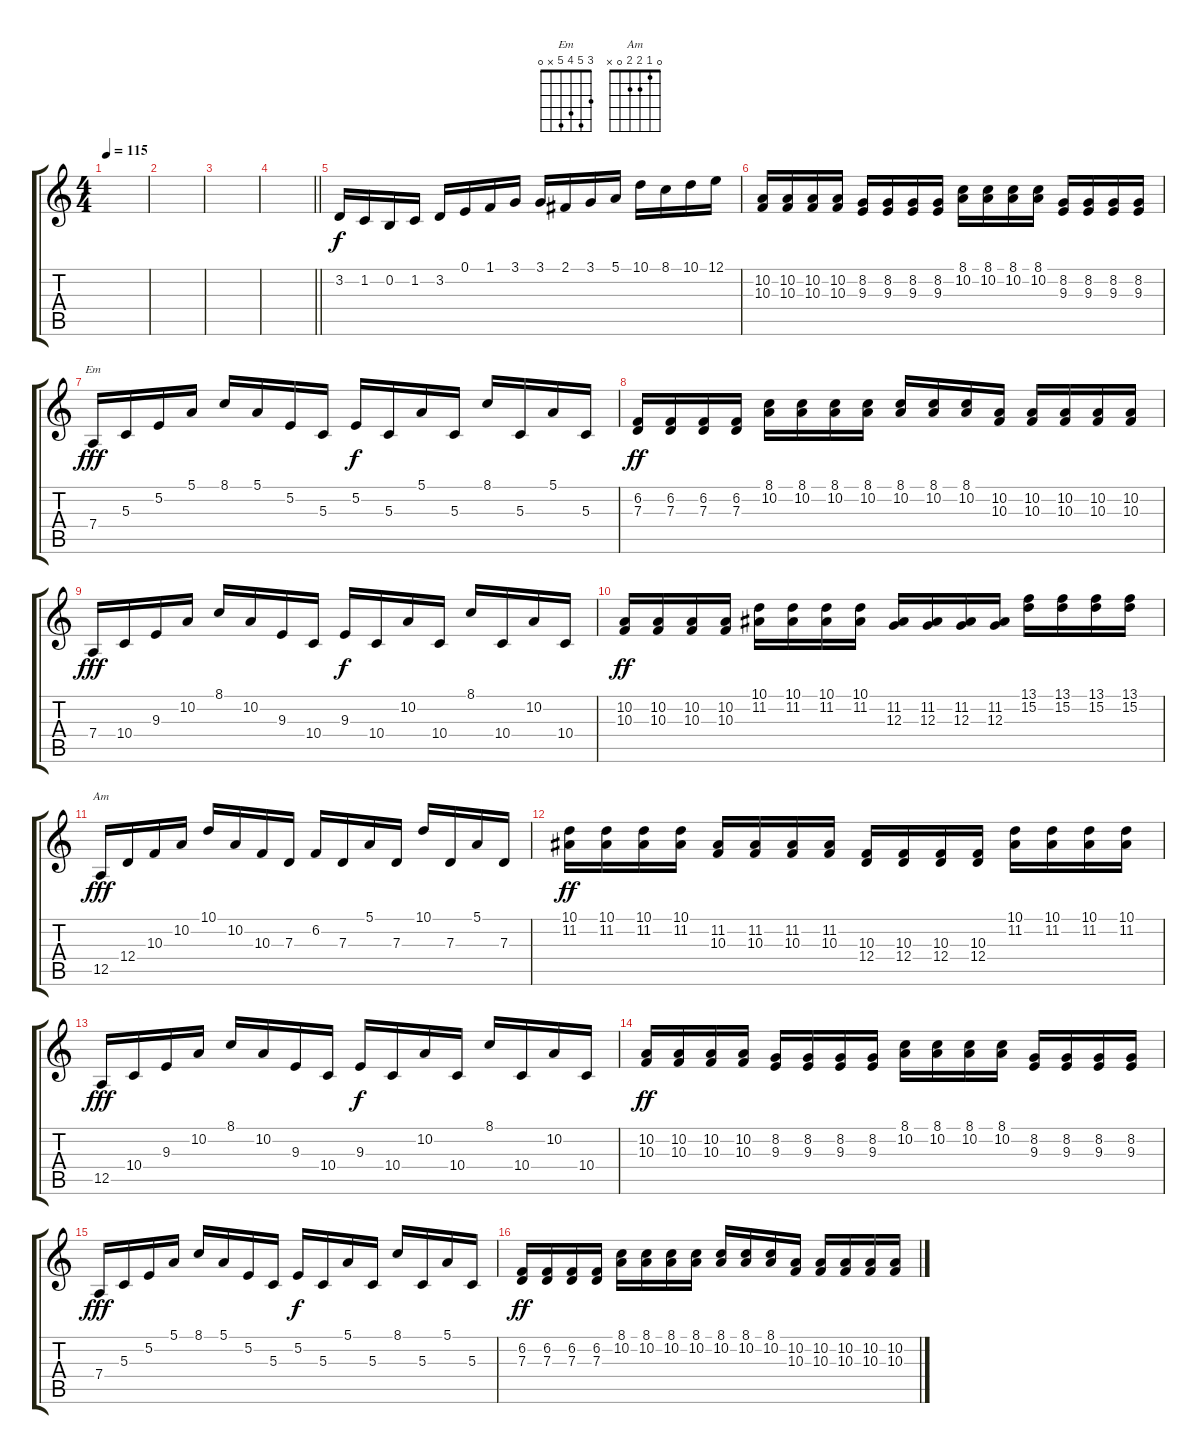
\track "" {instrument acousticgrandpiano}
\staff {score tabs}
\tuning (E4 B3 G3 D3 A2 E2) {hide}
\chord ("Em" 3 5 4 5 x 0)
\chord ("Am" 0 1 2 2 0 x)
\ts (4 4)
\tempo 115
\clef g2
\ks c
|
|
|
\barLineRight lightlight
|
\section ("" "")
3.2.16 1.2.16 0.2.16 1.2.16 3.2.16 0.1.16 1.1.16 3.1.16 3.1.16 2.1.16 3.1.16 5.1.16 10.1.16 8.1.16 10.1.16 12.1.16 |
(10.2 10.3).16 (10.2 10.3).16 (10.2 10.3).16 (10.2 10.3).16 (8.2 9.3).16 (8.2 9.3).16 (8.2 9.3).16 (8.2 9.3).16 (8.1 10.2).16 (8.1 10.2).16 (8.1 10.2).16 (8.1 10.2).16 (8.2 9.3).16 (8.2 9.3).16 (8.2 9.3).16 (8.2 9.3).16 |
7.4.16{ch "Em" dy fff} 5.3.16 5.2.16 5.1.16 8.1.16 5.1.16 5.2.16 5.3.16 5.2.16{dy f} 5.3.16 5.1.16 5.3.16 8.1.16 5.3.16 5.1.16 5.3.16 |
(6.2 7.3).16{dy ff} (6.2 7.3).16 (6.2 7.3).16 (6.2 7.3).16 (8.1 10.2).16 (8.1 10.2).16 (8.1 10.2).16 (8.1 10.2).16 (8.1 10.2).16 (8.1 10.2).16 (8.1 10.2).16 (10.2 10.3).16 (10.2 10.3).16 (10.2 10.3).16 (10.2 10.3).16 (10.2 10.3).16 |
7.4.16{dy fff} 10.4.16 9.3.16 10.2.16 8.1.16 10.2.16 9.3.16 10.4.16 9.3.16{dy f} 10.4.16 10.2.16 10.4.16 8.1.16 10.4.16 10.2.16 10.4.16 |
(10.2 10.3).16{dy ff} (10.2 10.3).16 (10.2 10.3).16 (10.2 10.3).16 (10.1 11.2).16 (10.1 11.2).16 (10.1 11.2).16 (10.1 11.2).16 (11.2 12.3).16 (11.2 12.3).16 (11.2 12.3).16 (11.2 12.3).16 (13.1 15.2).16 (13.1 15.2).16 (13.1 15.2).16 (13.1 15.2).16 |
12.5.16{ch "Am" dy fff} 12.4.16 10.3.16 10.2.16 10.1.16 10.2.16 10.3.16 7.3.16 6.2.16 7.3.16 5.1.16 7.3.16 10.1.16 7.3.16 5.1.16 7.3.16 |
(10.1 11.2).16{dy ff} (10.1 11.2).16 (10.1 11.2).16 (10.1 11.2).16 (11.2 10.3).16 (11.2 10.3).16 (11.2 10.3).16 (11.2 10.3).16 (10.3 12.4).16 (10.3 12.4).16 (10.3 12.4).16 (10.3 12.4).16 (10.1 11.2).16 (10.1 11.2).16 (10.1 11.2).16 (10.1 11.2).16 |
12.5.16{dy fff} 10.4.16 9.3.16 10.2.16 8.1.16 10.2.16 9.3.16 10.4.16 9.3.16{dy f} 10.4.16 10.2.16 10.4.16 8.1.16 10.4.16 10.2.16 10.4.16 |
(10.2 10.3).16{dy ff} (10.2 10.3).16 (10.2 10.3).16 (10.2 10.3).16 (8.2 9.3).16 (8.2 9.3).16 (8.2 9.3).16 (8.2 9.3).16 (8.1 10.2).16 (8.1 10.2).16 (8.1 10.2).16 (8.1 10.2).16 (8.2 9.3).16 (8.2 9.3).16 (8.2 9.3).16 (8.2 9.3).16 |
7.4.16{dy fff} 5.3.16 5.2.16 5.1.16 8.1.16 5.1.16 5.2.16 5.3.16 5.2.16{dy f} 5.3.16 5.1.16 5.3.16 8.1.16 5.3.16 5.1.16 5.3.16 |
(6.2 7.3).16{dy ff} (6.2 7.3).16 (6.2 7.3).16 (6.2 7.3).16 (8.1 10.2).16 (8.1 10.2).16 (8.1 10.2).16 (8.1 10.2).16 (8.1 10.2).16 (8.1 10.2).16 (8.1 10.2).16 (10.2 10.3).16 (10.2 10.3).16 (10.2 10.3).16 (10.2 10.3).16 (10.2 10.3).16
